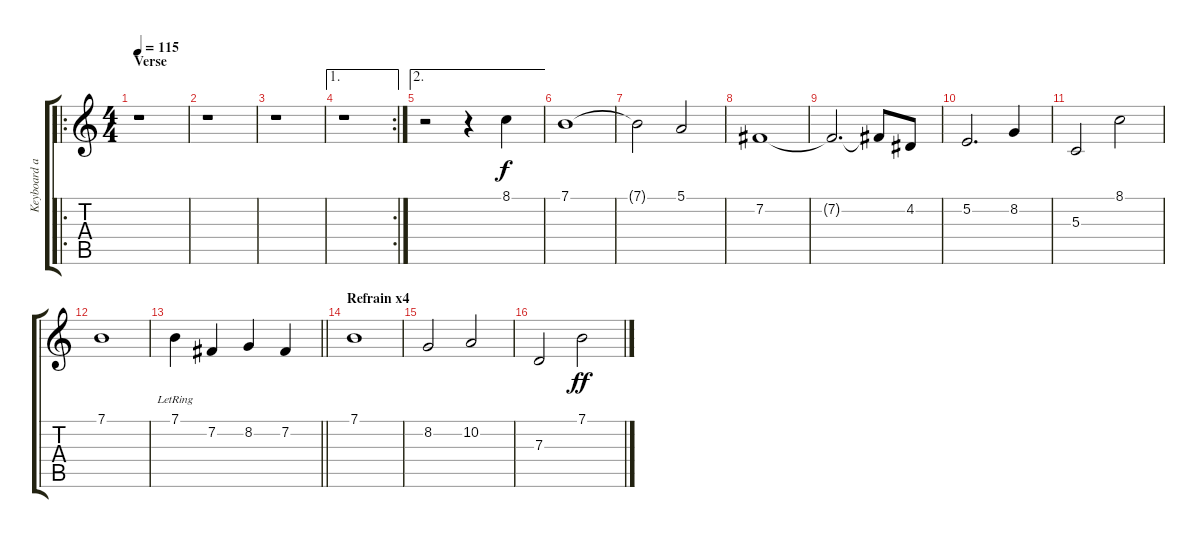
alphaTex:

\track ("Keyboard and High strings" "Keyboard a") {instrument stringensemble1}
\staff {score tabs}
\tuning (E4 B3 G3 D3 A2 E2) {hide}
\ro
\ts (4 4)
\section ("" "Verse")
\tempo 115
\clef g2
\ks c
r.1{dy f} |
r.1 |
r.1 |
\ae 1
\rc 2
r.1 |
\ae 2
r.2 r.4 8.1.4{volume 13 instrument stringensemble1} |
7.1.1 |
7.1{t}.2 5.1.2 |
7.2.1 |
7.2{t}.2{d} 7.2{t}.8 4.2.8 |
5.2.2{d} 8.2.4 |
5.3.2 8.1.2 |
7.1.1 |
\barLineRight lightlight
7.1{lr}.4 7.2.4 8.2.4 7.2.4 |
\section ("" "Refrain x4")
7.1.1{volume 14} |
8.2.2 10.2.2 |
7.3.2 7.1.2{dy ff}
